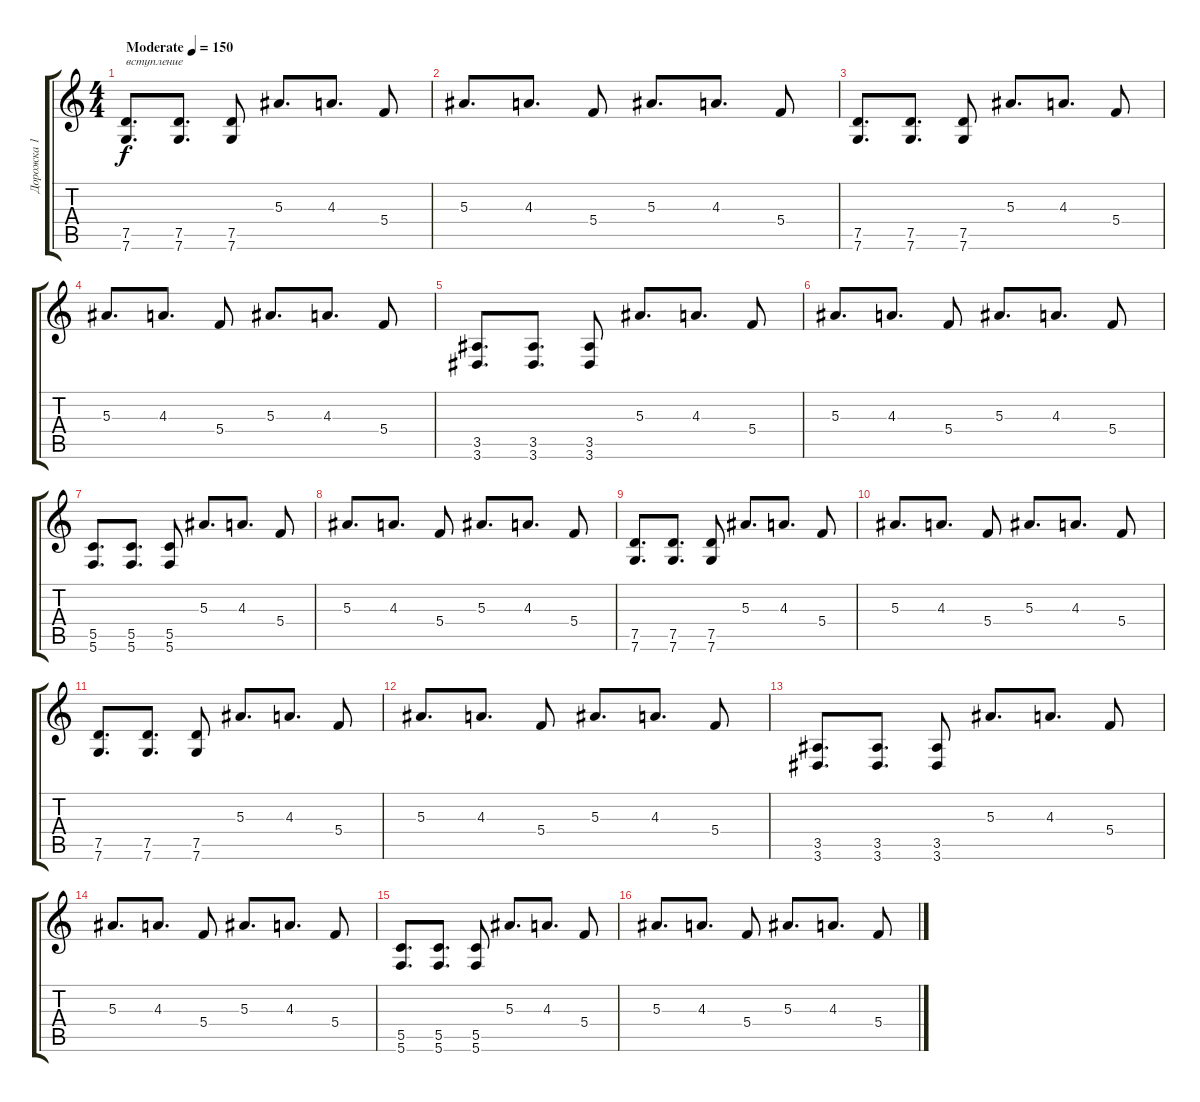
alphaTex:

\track ("Дорожка 1" "Дорожка 1") {instrument distortionguitar}
\staff {score tabs}
\tuning (D4 A3 F3 C3 G2 C2) {hide}
\ts (4 4)
\tempo (150 "Moderate")
\clef g2
\ks c
(7.5 7.6).8{d txt "вступление" dy f instrument distortionguitar} (7.5 7.6).8{d} (7.5 7.6).8 5.3.8{d} 4.3.8{d} 5.4.8 |
5.3.8{d} 4.3.8{d} 5.4.8 5.3.8{d} 4.3.8{d} 5.4.8 |
(7.5 7.6).8{d} (7.5 7.6).8{d} (7.5 7.6).8 5.3.8{d} 4.3.8{d} 5.4.8 |
5.3.8{d} 4.3.8{d} 5.4.8 5.3.8{d} 4.3.8{d} 5.4.8 |
(3.5 3.6).8{d} (3.5 3.6).8{d} (3.5 3.6).8 5.3.8{d} 4.3.8{d} 5.4.8 |
5.3.8{d} 4.3.8{d} 5.4.8 5.3.8{d} 4.3.8{d} 5.4.8 |
(5.5 5.6).8{d} (5.5 5.6).8{d} (5.5 5.6).8 5.3.8{d} 4.3.8{d} 5.4.8 |
5.3.8{d} 4.3.8{d} 5.4.8 5.3.8{d} 4.3.8{d} 5.4.8 |
(7.5 7.6).8{d} (7.5 7.6).8{d} (7.5 7.6).8 5.3.8{d} 4.3.8{d} 5.4.8 |
5.3.8{d} 4.3.8{d} 5.4.8 5.3.8{d} 4.3.8{d} 5.4.8 |
(7.5 7.6).8{d} (7.5 7.6).8{d} (7.5 7.6).8 5.3.8{d} 4.3.8{d} 5.4.8 |
5.3.8{d} 4.3.8{d} 5.4.8 5.3.8{d} 4.3.8{d} 5.4.8 |
(3.5 3.6).8{d} (3.5 3.6).8{d} (3.5 3.6).8 5.3.8{d} 4.3.8{d} 5.4.8 |
5.3.8{d} 4.3.8{d} 5.4.8 5.3.8{d} 4.3.8{d} 5.4.8 |
(5.5 5.6).8{d} (5.5 5.6).8{d} (5.5 5.6).8 5.3.8{d} 4.3.8{d} 5.4.8 |
5.3.8{d} 4.3.8{d} 5.4.8 5.3.8{d} 4.3.8{d} 5.4.8
